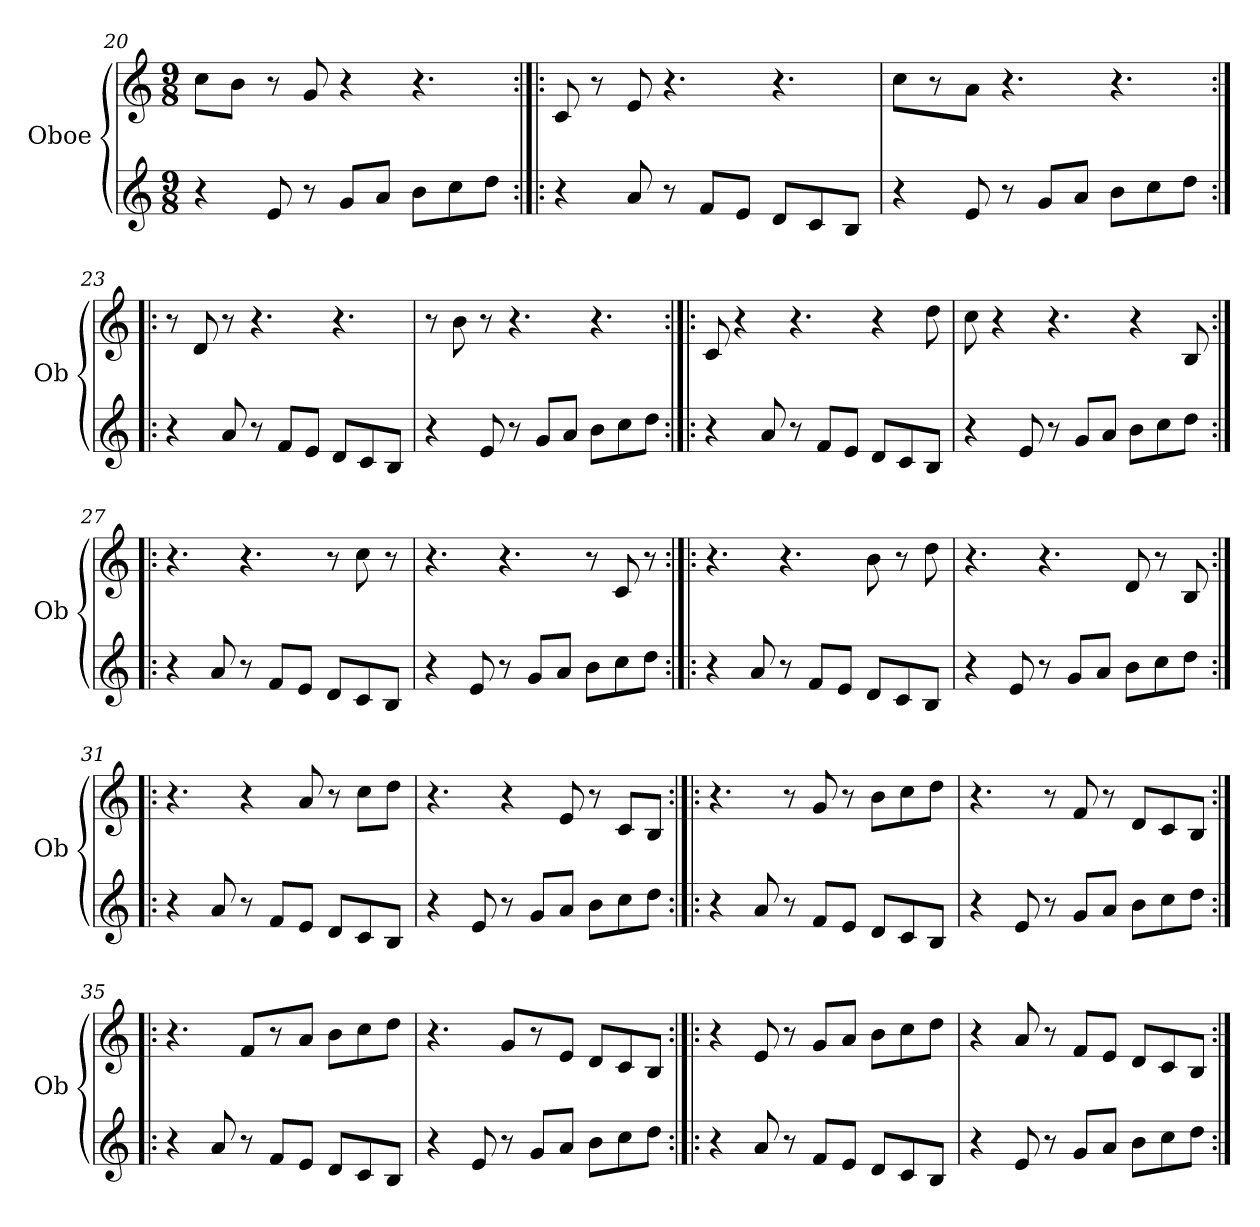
**kern	**kern
*part2	*part1
*staff2	*staff1
*I"Oboe	*I"Oboe
*I'Ob	*I'Ob
*clefG2	*clefG2
*k[]	*k[]
*M9/8	*M9/8
=20	=20
4r	8cc\L
.	8b\J
8e/	8r
8r	8g/
8g/L	4r
8a/J	.
8b\L	4.r
8cc\	.
8dd\J	.
!!LO:PB:g=z
=21:|!|:	=21:|!|:
4r	8c/
.	8r
8a/	8e/
8r	4.r
8f/L	.
8e/J	.
8d/L	4.r
8c/	.
8B/J	.
=22	=22
4r	8cc\L
.	8r
8e/	8a\J
8r	4.r
8g/L	.
8a/J	.
8b\L	4.r
8cc\	.
8dd\J	.
=23:|!|:	=23:|!|:
4r	8r
.	8d/
8a/	8r
8r	4.r
8f/L	.
8e/J	.
8d/L	4.r
8c/	.
8B/J	.
=24	=24
4r	8r
.	8b\
8e/	8r
8r	4.r
8g/L	.
8a/J	.
8b\L	4.r
8cc\	.
8dd\J	.
!!LO:LB:g=z
=25:|!|:	=25:|!|:
4r	8c/
.	4r
8a/	.
8r	4.r
8f/L	.
8e/J	.
8d/L	4r
8c/	.
8B/J	8dd\
=26	=26
4r	8cc\
.	4r
8e/	.
8r	4.r
8g/L	.
8a/J	.
8b\L	4r
8cc\	.
8dd\J	8B/
=27:|!|:	=27:|!|:
4r	4.r
8a/	.
8r	4.r
8f/L	.
8e/J	.
8d/L	8r
8c/	8cc\
8B/J	8r
=28	=28
4r	4.r
8e/	.
8r	4.r
8g/L	.
8a/J	.
8b\L	8r
8cc\	8c/
8dd\J	8r
!!LO:LB:g=z
=29:|!|:	=29:|!|:
4r	4.r
8a/	.
8r	4.r
8f/L	.
8e/J	.
8d/L	8b\
8c/	8r
8B/J	8dd\
=30	=30
4r	4.r
8e/	.
8r	4.r
8g/L	.
8a/J	.
8b\L	8d/
8cc\	8r
8dd\J	8B/
=31:|!|:	=31:|!|:
4r	4.r
8a/	.
8r	4r
8f/L	.
8e/J	8a/
8d/L	8r
8c/	8cc\L
8B/J	8dd\J
=32	=32
4r	4.r
8e/	.
8r	4r
8g/L	.
8a/J	8e/
8b\L	8r
8cc\	8c/L
8dd\J	8B/J
!!LO:LB:g=z
=33:|!|:	=33:|!|:
4r	4.r
8a/	.
8r	8r
8f/L	8g/
8e/J	8r
8d/L	8b\L
8c/	8cc\
8B/J	8dd\J
=34	=34
4r	4.r
8e/	.
8r	8r
8g/L	8f/
8a/J	8r
8b\L	8d/L
8cc\	8c/
8dd\J	8B/J
=35:|!|:	=35:|!|:
4r	4.r
8a/	.
8r	8f/L
8f/L	8r
8e/J	8a/J
8d/L	8b\L
8c/	8cc\
8B/J	8dd\J
=36	=36
4r	4.r
8e/	.
8r	8g/L
8g/L	8r
8a/J	8e/J
8b\L	8d/L
8cc\	8c/
8dd\J	8B/J
!!LO:LB:g=z
=37:|!|:	=37:|!|:
4r	4r
8a/	8e/
8r	8r
8f/L	8g/L
8e/J	8a/J
8d/L	8b\L
8c/	8cc\
8B/J	8dd\J
=38	=38
4r	4r
8e/	8a/
8r	8r
8g/L	8f/L
8a/J	8e/J
8b\L	8d/L
8cc\	8c/
8dd\J	8B/J
=:|!	=:|!
*-	*-
